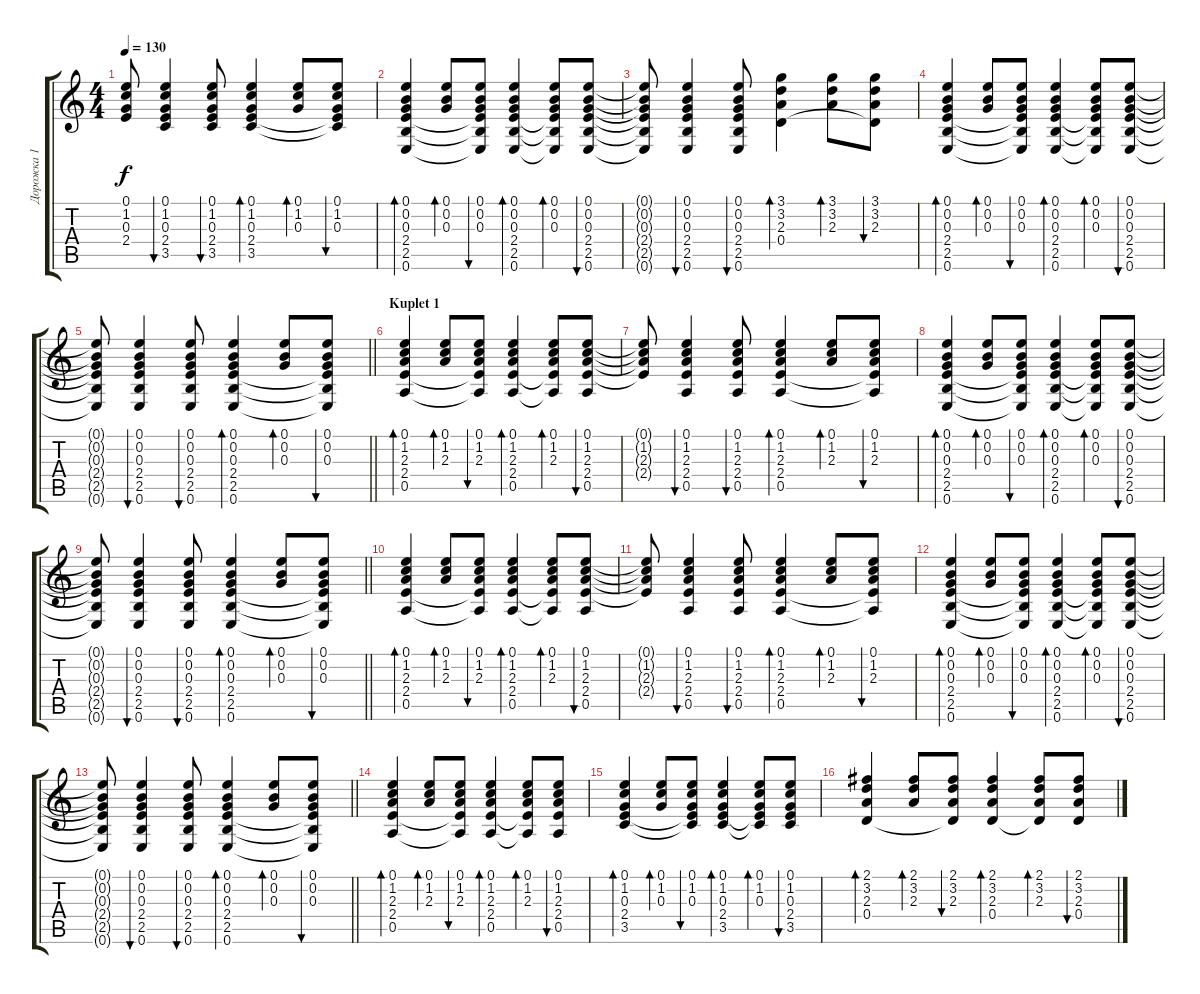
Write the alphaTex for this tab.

\track ("Дорожка 1" "Дорожка 1") {instrument acousticguitarsteel}
\staff {score tabs}
\tuning (E4 B3 G3 D3 A2 E2) {hide}
\ts (4 4)
\tempo 130
\clef g2
\ks c
(0.1{t} 1.2{t} 0.3{t} 2.4{t}).8{dy f} (0.1 1.2 0.3 2.4 3.5).4{bu 60} (0.1 1.2 0.3 2.4 3.5).8{bu 60} (0.1 1.2 0.3 2.4 3.5).4{bd 60} (0.1 1.2 0.3).8{bd 60} (0.1 1.2 0.3 2.4{t} 3.5{t}).8{bu 60} |
(0.1 0.2 0.3 2.4 2.5 0.6).4{bd 60} (0.1 0.2 0.3).8{bd 60} (0.1 0.2 0.3 2.4{t} 2.5{t} 0.6{t}).8{bu 60} (0.1 0.2 0.3 2.4 2.5 0.6).4{bd 60} (0.1 0.2 0.3 2.4{t} 2.5{t} 0.6{t}).8{bd 60} (0.1 0.2 0.3 2.4 2.5 0.6).8{bu 60} |
(0.1{t} 0.2{t} 0.3{t} 2.4{t} 2.5{t} 0.6{t}).8 (0.1 0.2 0.3 2.4 2.5 0.6).4{bu 60} (0.1 0.2 0.3 2.4 2.5 0.6).8{bu 60} (3.1 3.2 2.3 0.4).4{bd 60} (3.1 3.2 2.3).8{bd 60} (3.1 3.2 2.3 0.4{t}).8{bu 60} |
(0.1 0.2 0.3 2.4 2.5 0.6).4{bd 60} (0.1 0.2 0.3).8{bd 60} (0.1 0.2 0.3 2.4{t} 2.5{t} 0.6{t}).8{bu 60} (0.1 0.2 0.3 2.4 2.5 0.6).4{bd 60} (0.1 0.2 0.3 2.4{t} 2.5{t} 0.6{t}).8{bd 60} (0.1 0.2 0.3 2.4 2.5 0.6).8{bu 60} |
\barLineRight lightlight
(0.1{t} 0.2{t} 0.3{t} 2.4{t} 2.5{t} 0.6{t}).8 (0.1 0.2 0.3 2.4 2.5 0.6).4{bu 60} (0.1 0.2 0.3 2.4 2.5 0.6).8{bu 60} (0.1 0.2 0.3 2.4 2.5 0.6).4{bd 60} (0.1 0.2 0.3).8{bd 60} (0.1 0.2 0.3 2.4{t} 2.5{t} 0.6{t}).8{bu 60} |
\section ("" "Kuplet 1")
(0.1 1.2 2.3 2.4 0.5).4{bd 60} (0.1 1.2 2.3).8{bd 60} (0.1 1.2 2.3 2.4{t} 0.5{t}).8{bu 60} (0.1 1.2 2.3 2.4 0.5).4{bd 60} (0.1 1.2 2.3 2.4{t} 0.5{t}).8{bd 60} (0.1 1.2 2.3 2.4 0.5).8{bu 60} |
(0.1{t} 1.2{t} 2.3{t} 2.4{t}).8 (0.1 1.2 2.3 2.4 0.5).4{bu 60} (0.1 1.2 2.3 2.4 0.5).8{bu 60} (0.1 1.2 2.3 2.4 0.5).4{bd 60} (0.1 1.2 2.3).8{bd 60} (0.1 1.2 2.3 2.4{t} 0.5{t}).8{bu 60} |
(0.1 0.2 0.3 2.4 2.5 0.6).4{bd 60} (0.1 0.2 0.3).8{bd 60} (0.1 0.2 0.3 2.4{t} 2.5{t} 0.6{t}).8{bu 60} (0.1 0.2 0.3 2.4 2.5 0.6).4{bd 60} (0.1 0.2 0.3 2.4{t} 2.5{t} 0.6{t}).8{bd 60} (0.1 0.2 0.3 2.4 2.5 0.6).8{bu 60} |
\barLineRight lightlight
(0.1{t} 0.2{t} 0.3{t} 2.4{t} 2.5{t} 0.6{t}).8 (0.1 0.2 0.3 2.4 2.5 0.6).4{bu 60} (0.1 0.2 0.3 2.4 2.5 0.6).8{bu 60} (0.1 0.2 0.3 2.4 2.5 0.6).4{bd 60} (0.1 0.2 0.3).8{bd 60} (0.1 0.2 0.3 2.4{t} 2.5{t} 0.6{t}).8{bu 60} |
(0.1 1.2 2.3 2.4 0.5).4{bd 60} (0.1 1.2 2.3).8{bd 60} (0.1 1.2 2.3 2.4{t} 0.5{t}).8{bu 60} (0.1 1.2 2.3 2.4 0.5).4{bd 60} (0.1 1.2 2.3 2.4{t} 0.5{t}).8{bd 60} (0.1 1.2 2.3 2.4 0.5).8{bu 60} |
(0.1{t} 1.2{t} 2.3{t} 2.4{t}).8 (0.1 1.2 2.3 2.4 0.5).4{bu 60} (0.1 1.2 2.3 2.4 0.5).8{bu 60} (0.1 1.2 2.3 2.4 0.5).4{bd 60} (0.1 1.2 2.3).8{bd 60} (0.1 1.2 2.3 2.4{t} 0.5{t}).8{bu 60} |
(0.1 0.2 0.3 2.4 2.5 0.6).4{bd 60} (0.1 0.2 0.3).8{bd 60} (0.1 0.2 0.3 2.4{t} 2.5{t} 0.6{t}).8{bu 60} (0.1 0.2 0.3 2.4 2.5 0.6).4{bd 60} (0.1 0.2 0.3 2.4{t} 2.5{t} 0.6{t}).8{bd 60} (0.1 0.2 0.3 2.4 2.5 0.6).8{bu 60} |
\barLineRight lightlight
(0.1{t} 0.2{t} 0.3{t} 2.4{t} 2.5{t} 0.6{t}).8 (0.1 0.2 0.3 2.4 2.5 0.6).4{bu 60} (0.1 0.2 0.3 2.4 2.5 0.6).8{bu 60} (0.1 0.2 0.3 2.4 2.5 0.6).4{bd 60} (0.1 0.2 0.3).8{bd 60} (0.1 0.2 0.3 2.4{t} 2.5{t} 0.6{t}).8{bu 60} |
(0.1 1.2 2.3 2.4 0.5).4{bd 60} (0.1 1.2 2.3).8{bd 60} (0.1 1.2 2.3 2.4{t} 0.5{t}).8{bu 60} (0.1 1.2 2.3 2.4 0.5).4{bd 60} (0.1 1.2 2.3 2.4{t} 0.5{t}).8{bd 60} (0.1 1.2 2.3 2.4 0.5).8{bu 60} |
(0.1 1.2 0.3 2.4 3.5).4{bd 60} (0.1 1.2 0.3).8{bd 60} (0.1 1.2 0.3 2.4{t} 3.5{t}).8{bu 60} (0.1 1.2 0.3 2.4 3.5).4{bd 60} (0.1 1.2 0.3 2.4{t} 3.5{t}).8{bd 60} (0.1 1.2 0.3 2.4 3.5).8{bu 60} |
(2.1 3.2 2.3 0.4).4{bd 60} (2.1 3.2 2.3).8{bd 60} (2.1 3.2 2.3 0.4{t}).8{bu 60} (2.1 3.2 2.3 0.4).4{bd 60} (2.1 3.2 2.3 0.4{t}).8{bd 60} (2.1 3.2 2.3 0.4).8{bu 60}
